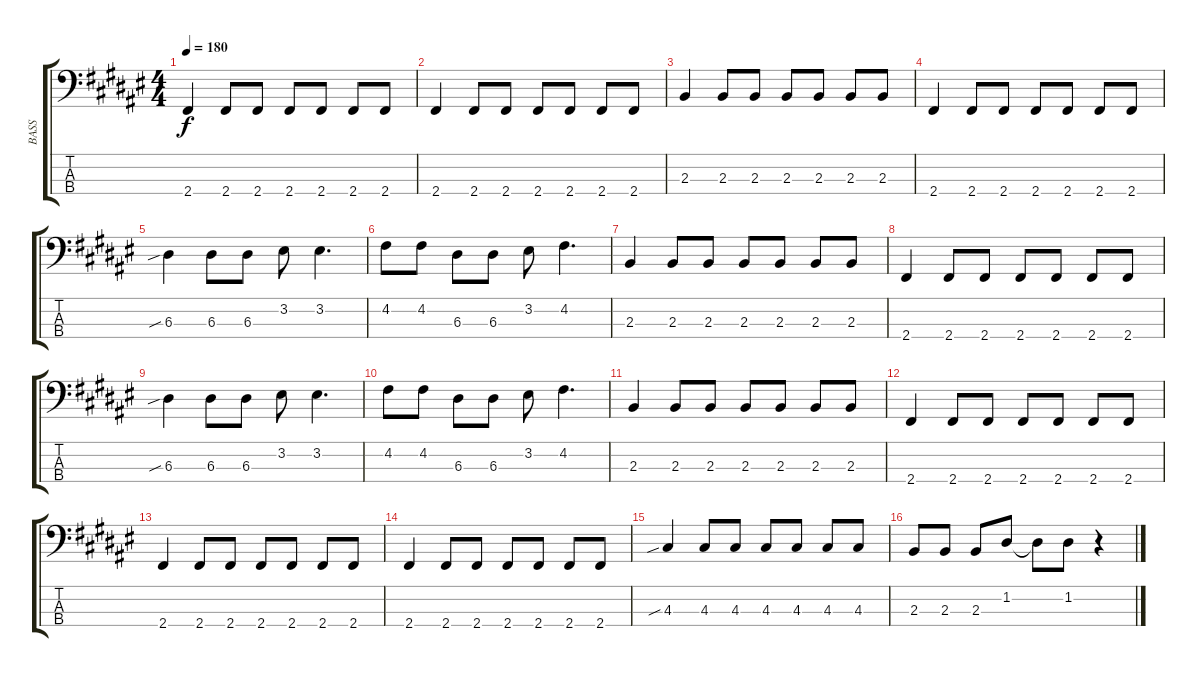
\track ("BASS" "BASS") {instrument electricbassfinger}
\staff {score tabs}
\tuning (G2 D2 A1 E1) {hide}
\ts (4 4)
\tempo 180
\clef f4
\ks f#
2.4.4{dy f} 2.4.8 2.4.8 2.4.8 2.4.8 2.4.8 2.4.8 |
2.4.4 2.4.8 2.4.8 2.4.8 2.4.8 2.4.8 2.4.8 |
2.3.4 2.3.8 2.3.8 2.3.8 2.3.8 2.3.8 2.3.8 |
2.4.4 2.4.8 2.4.8 2.4.8 2.4.8 2.4.8 2.4.8 |
6.3{sib}.4 6.3.8 6.3.8 3.2.8 3.2.4{d} |
4.2.8 4.2.8 6.3.8 6.3.8 3.2.8 4.2.4{d} |
2.3.4 2.3.8 2.3.8 2.3.8 2.3.8 2.3.8 2.3.8 |
2.4.4 2.4.8 2.4.8 2.4.8 2.4.8 2.4.8 2.4.8 |
6.3{sib}.4 6.3.8 6.3.8 3.2.8 3.2.4{d} |
4.2.8 4.2.8 6.3.8 6.3.8 3.2.8 4.2.4{d} |
2.3.4 2.3.8 2.3.8 2.3.8 2.3.8 2.3.8 2.3.8 |
2.4.4 2.4.8 2.4.8 2.4.8 2.4.8 2.4.8 2.4.8 |
2.4.4 2.4.8 2.4.8 2.4.8 2.4.8 2.4.8 2.4.8 |
2.4.4 2.4.8 2.4.8 2.4.8 2.4.8 2.4.8 2.4.8 |
4.3{sib}.4 4.3.8 4.3.8 4.3.8 4.3.8 4.3.8 4.3.8 |
2.3.8 2.3.8 2.3.8 1.2.8 1.2{t}.8 1.2.8 r.4
